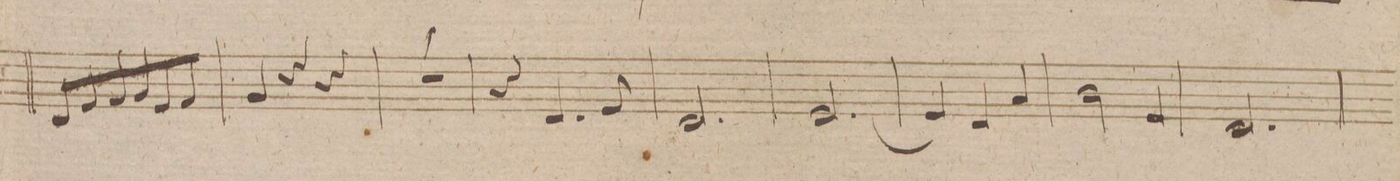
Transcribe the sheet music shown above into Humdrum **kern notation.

**kern	**dynam
*I"Clarinetto 2do in A	*
*clefG2	*
*k[f#c#g#d#]	*
*M3/4	*
8BL	.
8c#	.
8d#	.
8e	.
8c#	.
8d#J	.
=47	=47
4e	.
4r	.
4r	.
=48	=48
2.r	.
=49	=49
4r	.
4.B	.
8c#	.
=50	=50
2.B	.
=51	=51
[2.c#	.
=52	=52
4c#]	.
4B	.
4f#	.
=53	=53
2g#	.
4c#	.
=54	=54
2.B	.
=55	=55
*-	*-
